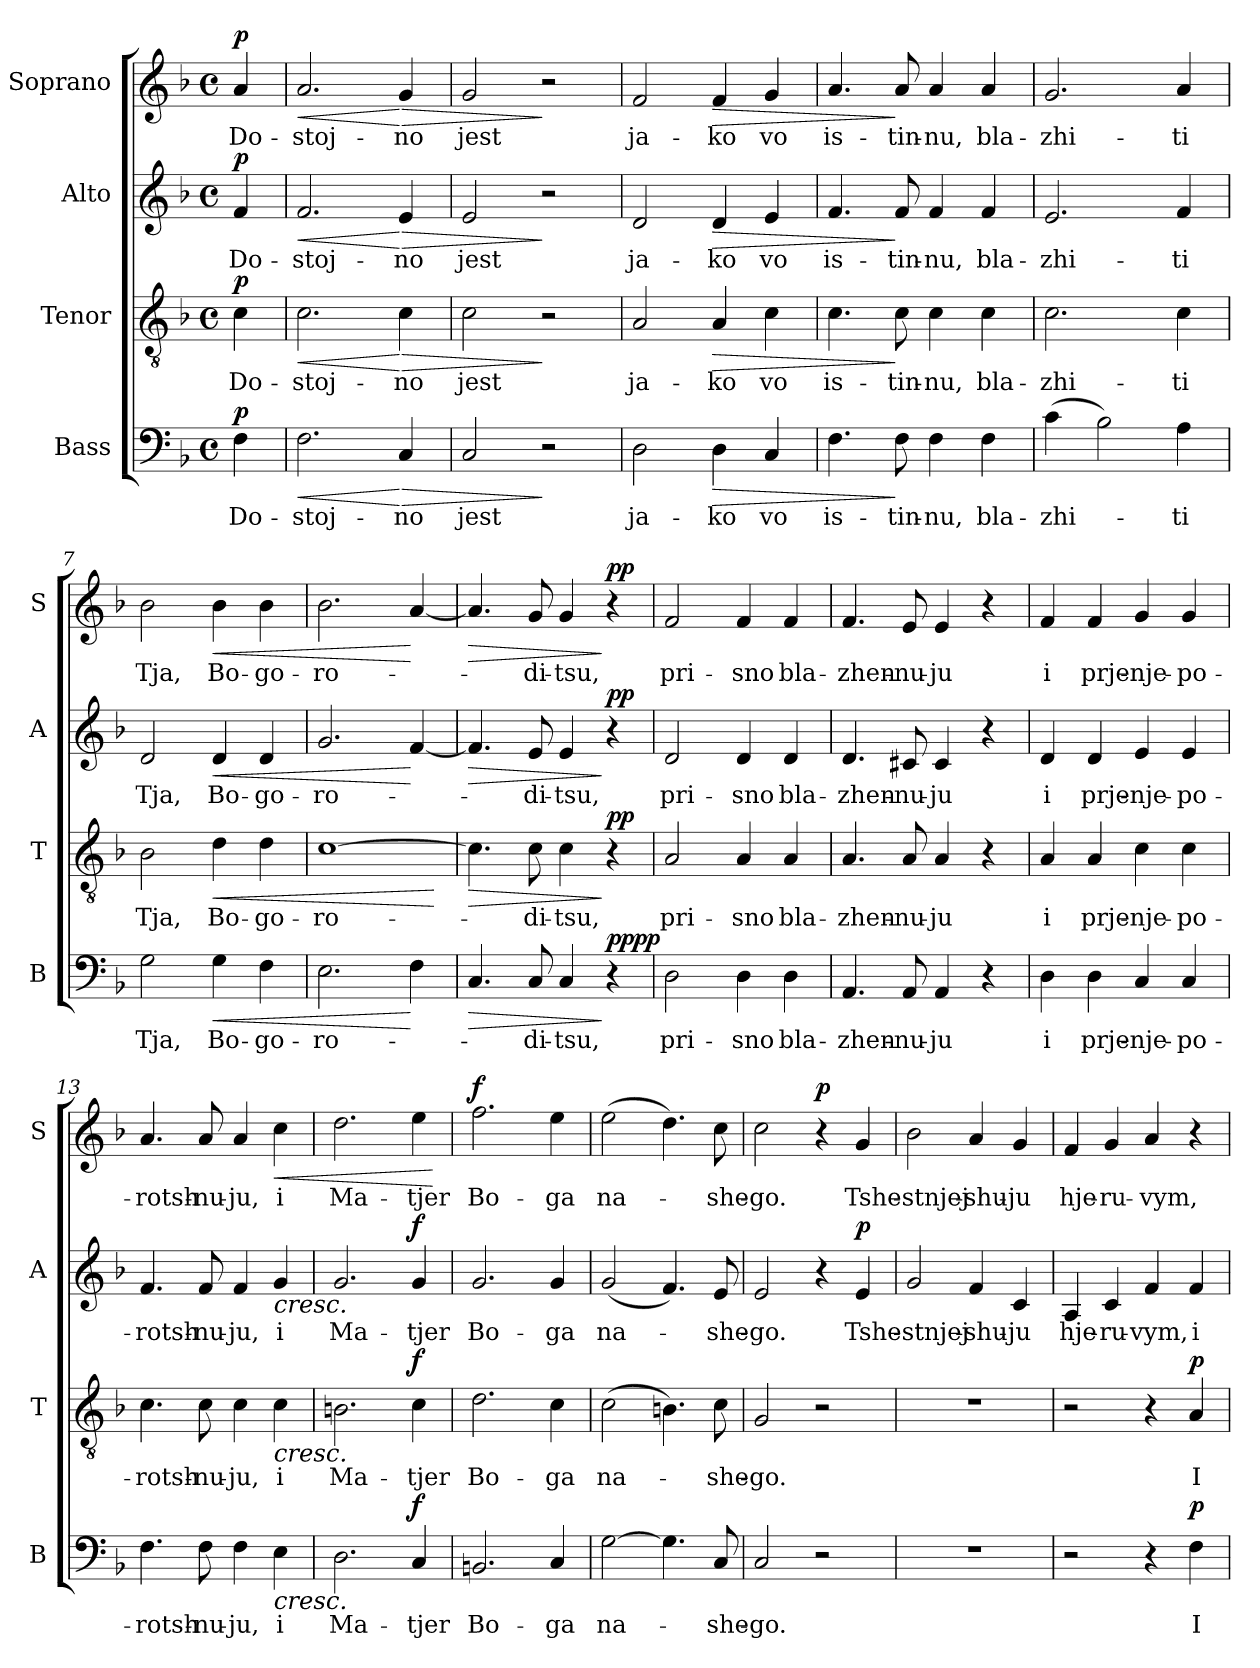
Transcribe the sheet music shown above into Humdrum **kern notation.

**kern	**text	**dynam	**kern	**text	**dynam	**kern	**text	**dynam	**kern	**text	**dynam
*part4	*part4	*part4	*part3	*part3	*part3	*part2	*part2	*part2	*part1	*part1	*part1
*staff4	*staff4	*staff4	*staff3	*staff3	*staff3	*staff2	*staff2	*staff2	*staff1	*staff1	*staff1
*I"Bass	*	*	*I"Tenor	*	*	*I"Alto	*	*	*I"Soprano	*	*
*I'B	*	*	*I'T	*	*	*I'A	*	*	*I'S	*	*
*clefF4	*	*	*clefGv2	*	*	*clefG2	*	*	*clefG2	*	*
*k[b-]	*	*	*k[b-]	*	*	*k[b-]	*	*	*k[b-]	*	*
*M4/4	*	*	*M4/4	*	*	*M4/4	*	*	*M4/4	*	*
*met(c)	*	*	*met(c)	*	*	*met(c)	*	*	*met(c)	*	*
=1	=1	=1	=1	=1	=1	=1	=1	=1	=1	=1	=1
!	!LO:LY:b	!LO:DY:b	!	!LO:LY:b	!LO:DY:b	!	!LO:LY:b	!LO:DY:b	!	!LO:LY:b	!LO:DY:b
4F\	Do-	p	4c\	Do-	p	4f/	Do-	p	4a/	Do-	p
=2	=2	=2	=2	=2	=2	=2	=2	=2	=2	=2	=2
!	!LO:LY:b	!LO:HP:b	!	!LO:LY:b	!LO:HP:b	!	!LO:LY:b	!LO:HP:b	!	!LO:LY:b	!LO:HP:b
2.F\	-stoj-	<	2.c\	-stoj-	<	2.f/	-stoj-	<	2.a/	-stoj-	<
!	!LO:LY:b	!LO:HP:n=1:b	!	!LO:LY:b	!LO:HP:n=1:b	!	!LO:LY:b	!LO:HP:n=1:b	!	!LO:LY:b	!LO:HP:n=1:b
4C/	-no	[ >	4c\	-no	[ >	4e/	-no	[ >	4g/	-no	[ >
=3	=3	=3	=3	=3	=3	=3	=3	=3	=3	=3	=3
!	!LO:LY:b	!	!	!LO:LY:b	!	!	!LO:LY:b	!	!	!LO:LY:b	!
2C/	jest	.	2c\	jest	.	2e/	jest	.	2g/	jest	.
2r	.	]	2r	.	]	2r	.	]	2r	.	]
=4	=4	=4	=4	=4	=4	=4	=4	=4	=4	=4	=4
!	!LO:LY:b	!	!	!LO:LY:b	!	!	!LO:LY:b	!	!	!LO:LY:b	!
2D\	ja-	.	2A/	ja-	.	2d/	ja-	.	2f/	ja-	.
!	!LO:LY:b	!LO:HP:b	!	!LO:LY:b	!LO:HP:b	!	!LO:LY:b	!LO:HP:b	!	!LO:LY:b	!LO:HP:b
4D\	-ko	>	4A/	-ko	>	4d/	-ko	>	4f/	-ko	>
!	!LO:LY:b	!	!	!LO:LY:b	!	!	!LO:LY:b	!	!	!LO:LY:b	!
4C/	vo	.	4c\	vo	.	4e/	vo	.	4g/	vo	.
=5	=5	=5	=5	=5	=5	=5	=5	=5	=5	=5	=5
!	!LO:LY:b	!	!	!LO:LY:b	!	!	!LO:LY:b	!	!	!LO:LY:b	!
4.F\	is-	.	4.c\	is-	.	4.f/	is-	.	4.a/	is-	.
!	!LO:LY:b	!	!	!LO:LY:b	!	!	!LO:LY:b	!	!	!LO:LY:b	!
8F\	-tin-	]	8c\	-tin-	]	8f/	-tin-	]	8a/	-tin-	]
!	!LO:LY:b	!	!	!LO:LY:b	!	!	!LO:LY:b	!	!	!LO:LY:b	!
4F\	-nu,	.	4c\	-nu,	.	4f/	-nu,	.	4a/	-nu,	.
!	!LO:LY:b	!	!	!LO:LY:b	!	!	!LO:LY:b	!	!	!LO:LY:b	!
4F\	bla-	.	4c\	bla-	.	4f/	bla-	.	4a/	bla-	.
=6	=6	=6	=6	=6	=6	=6	=6	=6	=6	=6	=6
!	!LO:LY:b	!	!	!LO:LY:b	!	!	!LO:LY:b	!	!	!LO:LY:b	!
(4c\	-zhi-	.	2.c\	-zhi-	.	2.e/	-zhi-	.	2.g/	-zhi-	.
2B-\)	.	.	.	.	.	.	.	.	.	.	.
!	!LO:LY:b	!	!	!LO:LY:b	!	!	!LO:LY:b	!	!	!LO:LY:b	!
4A\	-ti	.	4c\	-ti	.	4f/	-ti	.	4a/	-ti	.
!!LO:LB:g=z
=7	=7	=7	=7	=7	=7	=7	=7	=7	=7	=7	=7
!	!LO:LY:b	!	!	!LO:LY:b	!	!	!LO:LY:b	!	!	!LO:LY:b	!
2G\	Tja,	.	2B-\	Tja,	.	2d/	Tja,	.	2b-\	Tja,	.
!	!LO:LY:b	!LO:HP:b	!	!LO:LY:b	!LO:HP:b	!	!LO:LY:b	!LO:HP:b	!	!LO:LY:b	!LO:HP:b
4G\	Bo-	<	4d\	Bo-	<	4d/	Bo-	<	4b-\	Bo-	<
!	!LO:LY:b	!	!	!LO:LY:b	!	!	!LO:LY:b	!	!	!LO:LY:b	!
4F\	-go-	.	4d\	-go-	.	4d/	-go-	.	4b-\	-go-	.
=8	=8	=8	=8	=8	=8	=8	=8	=8	=8	=8	=8
!	!LO:LY:b	!	!	!LO:LY:b	!	!	!LO:LY:b	!	!	!LO:LY:b	!
2.E\	-ro-	.	[1c	-ro-	.	2.g/	-ro-	.	2.b-\	-ro-	.
4F\	.	[	.	.	.	[4f/	.	[	[4a/	.	[
.	.	.	.	.	[	.	.	.	.	.	.
=9	=9	=9	=9	=9	=9	=9	=9	=9	=9	=9	=9
!	!	!LO:HP:b	!	!	!LO:HP:b	!	!	!LO:HP:b	!	!	!LO:HP:b
4.C/	.	>	4.c\]	.	>	4.f/]	.	>	4.a/]	.	>
!	!LO:LY:b	!	!	!LO:LY:b	!	!	!LO:LY:b	!	!	!LO:LY:b	!
8C/	-di-	.	8c\	-di-	.	8e/	-di-	.	8g/	-di-	.
!	!LO:LY:b	!	!	!LO:LY:b	!	!	!LO:LY:b	!	!	!LO:LY:b	!
4C/	-tsu,	.	4c\	-tsu,	.	4e/	-tsu,	.	4g/	-tsu,	.
!	!	!LO:DY:n=1:b	!	!	!	!	!	!	!	!	!
!	!	!LO:DY:n=2:b	!	!	!LO:DY:n=1:b	!	!	!LO:DY:n=1:b	!	!	!LO:DY:n=1:b
4r	.	] pp pp	4r	.	] pp	4r	.	] pp	4r	.	] pp
=10	=10	=10	=10	=10	=10	=10	=10	=10	=10	=10	=10
!	!LO:LY:b	!	!	!LO:LY:b	!	!	!LO:LY:b	!	!	!LO:LY:b	!
2D\	pri-	.	2A/	pri-	.	2d/	pri-	.	2f/	pri-	.
!	!LO:LY:b	!	!	!LO:LY:b	!	!	!LO:LY:b	!	!	!LO:LY:b	!
4D\	-sno	.	4A/	-sno	.	4d/	-sno	.	4f/	-sno	.
!	!LO:LY:b	!	!	!LO:LY:b	!	!	!LO:LY:b	!	!	!LO:LY:b	!
4D\	bla-	.	4A/	bla-	.	4d/	bla-	.	4f/	bla-	.
=11	=11	=11	=11	=11	=11	=11	=11	=11	=11	=11	=11
!	!LO:LY:b	!	!	!LO:LY:b	!	!	!LO:LY:b	!	!	!LO:LY:b	!
4.AA/	-zhen-	.	4.A/	-zhen-	.	4.d/	-zhen-	.	4.f/	-zhen-	.
!	!LO:LY:b	!	!	!LO:LY:b	!	!	!LO:LY:b	!	!	!LO:LY:b	!
8AA/	-nu-	.	8A/	-nu-	.	8c#X/	-nu-	.	8e/	-nu-	.
!	!LO:LY:b	!	!	!LO:LY:b	!	!	!LO:LY:b	!	!	!LO:LY:b	!
4AA/	-ju	.	4A/	-ju	.	4c#/	-ju	.	4e/	-ju	.
4r	.	.	4r	.	.	4r	.	.	4r	.	.
=12	=12	=12	=12	=12	=12	=12	=12	=12	=12	=12	=12
!	!LO:LY:b	!	!	!LO:LY:b	!	!	!LO:LY:b	!	!	!LO:LY:b	!
4D\	i	.	4A/	i	.	4d/	i	.	4f/	i	.
!	!LO:LY:b	!	!	!LO:LY:b	!	!	!LO:LY:b	!	!	!LO:LY:b	!
4D\	prje-	.	4A/	prje-	.	4d/	prje-	.	4f/	prje-	.
!	!LO:LY:b	!	!	!LO:LY:b	!	!	!LO:LY:b	!	!	!LO:LY:b	!
4C/	-nje-	.	4c\	-nje-	.	4e/	-nje-	.	4g/	-nje-	.
!	!LO:LY:b	!	!	!LO:LY:b	!	!	!LO:LY:b	!	!	!LO:LY:b	!
4C/	-po-	.	4c\	-po-	.	4e/	-po-	.	4g/	-po-	.
!!LO:PB:g=z
=13	=13	=13	=13	=13	=13	=13	=13	=13	=13	=13	=13
!	!LO:LY:b	!	!	!LO:LY:b	!	!	!LO:LY:b	!	!	!LO:LY:b	!
4.F\	-rotsh-	.	4.c\	-rotsh-	.	4.f/	-rotsh-	.	4.a/	-rotsh-	.
!	!LO:LY:b	!	!	!LO:LY:b	!	!	!LO:LY:b	!	!	!LO:LY:b	!
8F\	-nu-	.	8c\	-nu-	.	8f/	-nu-	.	8a/	-nu-	.
!	!LO:LY:b	!	!	!LO:LY:b	!	!	!LO:LY:b	!	!	!LO:LY:b	!
4F\	-ju,	.	4c\	-ju,	.	4f/	-ju,	.	4a/	-ju,	.
!	!LO:LY:b	!LO:HP:b	!	!LO:LY:b	!LO:HP:b	!	!LO:LY:b	!LO:HP:b	!	!LO:LY:b	!LO:HP:b
4E\	i	<	4c\	i	<	4g/	i	<	4cc\	i	<
=14	=14	=14	=14	=14	=14	=14	=14	=14	=14	=14	=14
!	!LO:LY:b	!	!	!LO:LY:b	!	!	!LO:LY:b	!	!	!LO:LY:b	!
2.D\	Ma-	.	2.Bn\	Ma-	.	2.g/	Ma-	.	2.dd\	Ma-	.
!	!LO:LY:b	!LO:DY:b	!	!LO:LY:b	!LO:DY:b	!	!LO:LY:b	!LO:DY:b	!	!LO:LY:b	!
4C/	-tjer	f	4c\	-tjer	f	4g/	-tjer	f	4ee\	-tjer	.
.	.	[	.	.	[	.	.	[	.	.	[
=15	=15	=15	=15	=15	=15	=15	=15	=15	=15	=15	=15
!	!LO:LY:b	!	!	!LO:LY:b	!	!	!LO:LY:b	!	!	!LO:LY:b	!LO:DY:b
2.BBn/	Bo-	.	2.d\	Bo-	.	2.g/	Bo-	.	2.ff\	Bo-	f
!	!LO:LY:b	!	!	!LO:LY:b	!	!	!LO:LY:b	!	!	!LO:LY:b	!
4C/	-ga	.	4c\	-ga	.	4g/	-ga	.	4ee\	-ga	.
=16	=16	=16	=16	=16	=16	=16	=16	=16	=16	=16	=16
!	!LO:LY:b	!	!	!LO:LY:b	!	!	!LO:LY:b	!	!	!LO:LY:b	!
[2G\	na-	.	(2c\	na-	.	(2g/	na-	.	(2ee\	na-	.
4.G\]	.	.	4.Bn\)	.	.	4.f/)	.	.	4.dd\)	.	.
!	!LO:LY:b	!	!	!LO:LY:b	!	!	!LO:LY:b	!	!	!LO:LY:b	!
8C/	-she-	.	8c\	-she-	.	8e/	-she-	.	8cc\	-she-	.
=17	=17	=17	=17	=17	=17	=17	=17	=17	=17	=17	=17
!	!LO:LY:b	!	!	!LO:LY:b	!	!	!LO:LY:b	!	!	!LO:LY:b	!
2C/	-go.	.	2G/	-go.	.	2e/	-go.	.	2cc\	-go.	.
!	!	!	!	!	!	!	!	!	!	!	!LO:DY:b
2r	.	.	2r	.	.	4r	.	.	4r	.	p
!	!	!	!	!	!	!	!LO:LY:b	!LO:DY:b	!	!LO:LY:b	!
.	.	.	.	.	.	4e/	Tshe-	p	4g/	Tshe-	.
=18	=18	=18	=18	=18	=18	=18	=18	=18	=18	=18	=18
!	!	!	!	!	!	!	!LO:LY:b	!	!	!LO:LY:b	!
1r	.	.	1r	.	.	2g/	-stnjej-	.	2b-\	-stnjej-	.
!	!	!	!	!	!	!	!LO:LY:b	!	!	!LO:LY:b	!
.	.	.	.	.	.	4f/	-shu-	.	4a/	-shu-	.
!	!	!	!	!	!	!	!LO:LY:b	!	!	!LO:LY:b	!
.	.	.	.	.	.	4c/	-ju	.	4g/	-ju	.
!!LO:LB:g=z
=19	=19	=19	=19	=19	=19	=19	=19	=19	=19	=19	=19
!	!	!	!	!	!	!	!LO:LY:b	!	!	!LO:LY:b	!
2r	.	.	2r	.	.	4A/	hje-	.	4f/	hje-	.
!	!	!	!	!	!	!	!LO:LY:b	!	!	!LO:LY:b	!
.	.	.	.	.	.	4c/	-ru-	.	4g/	-ru-	.
!	!	!	!	!	!	!	!LO:LY:b	!	!	!LO:LY:b	!
4r	.	.	4r	.	.	4f/	-vym,	.	4a/	-vym,	.
!	!LO:LY:b	!LO:DY:b	!	!LO:LY:b	!LO:DY:b	!	!LO:LY:b	!	!	!	!
4F\	I	p	4A/	I	p	4f/	i	.	4r	.	.
=	=	=	=	=	=	=	=	=	=	=	=
*-	*-	*-	*-	*-	*-	*-	*-	*-	*-	*-	*-
